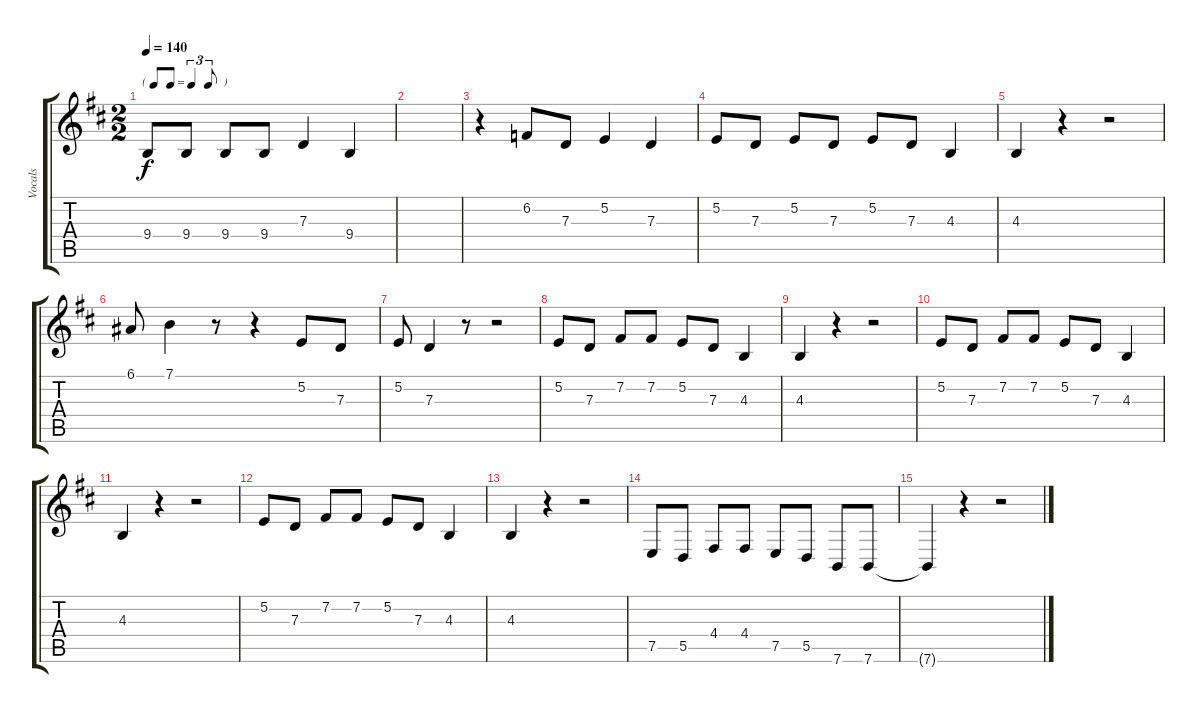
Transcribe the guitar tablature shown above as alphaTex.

\track ("Vocals" "Vocals") {instrument clarinet bank 255}
\staff {score tabs}
\tuning (E4 B3 G3 D3 A2 E2) {hide}
\ts (2 2)
\tf triplet8th
\tempo 140
\clef g2
\ks bminor
9.4.8{dy f} 9.4.8 9.4.8 9.4.8 7.3.4 9.4.4 |
|
r.4 6.2.8 7.3.8 5.2.4 7.3.4 |
5.2.8 7.3.8 5.2.8 7.3.8 5.2.8 7.3.8 4.3.4 |
4.3.4 r.4 r.2 |
6.1.8 7.1.4 r.8 r.4 5.2.8 7.3.8 |
5.2.8 7.3.4 r.8 r.2 |
5.2.8 7.3.8 7.2.8 7.2.8 5.2.8 7.3.8 4.3.4 |
4.3.4 r.4 r.2 |
5.2.8 7.3.8 7.2.8 7.2.8 5.2.8 7.3.8 4.3.4 |
4.3.4 r.4 r.2 |
5.2.8 7.3.8 7.2.8 7.2.8 5.2.8 7.3.8 4.3.4 |
4.3.4 r.4 r.2 |
7.5.8 5.5.8 4.4.8 4.4.8 7.5.8 5.5.8 7.6.8 7.6.8 |
7.6{t}.4 r.4 r.2
